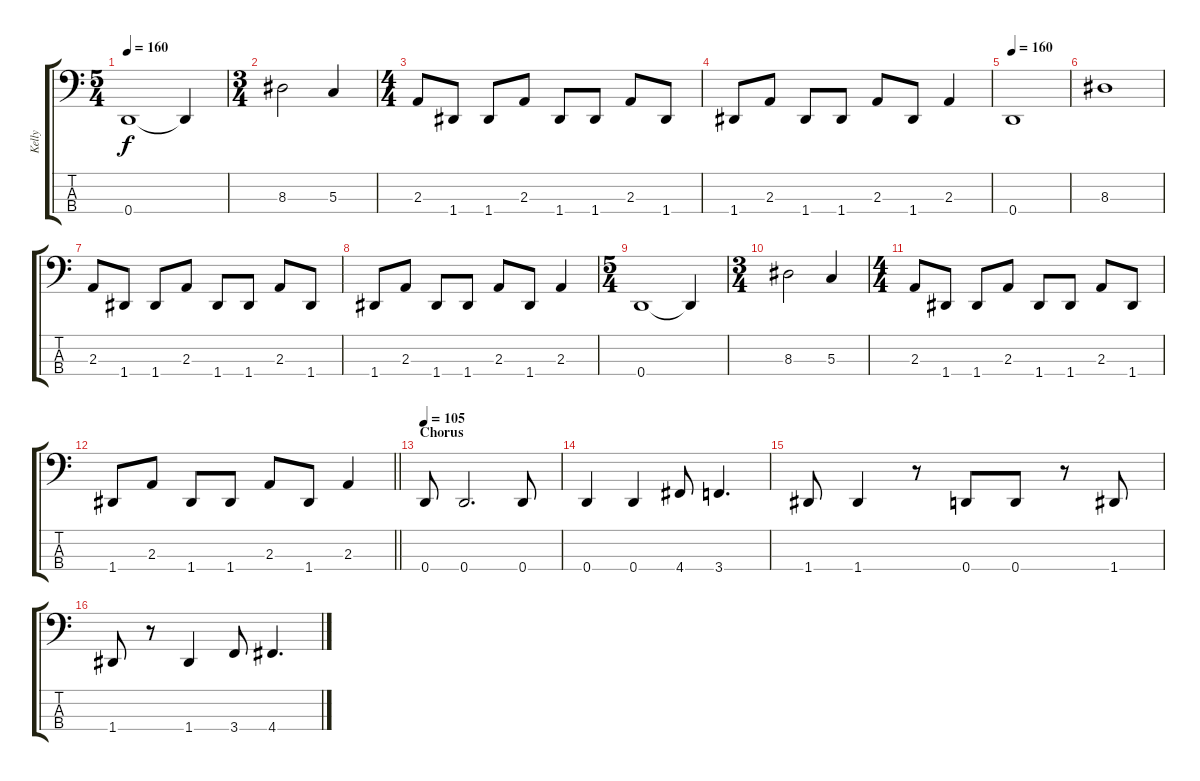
\track ("Kelly" "Kelly") {instrument electricbasspick}
\staff {score tabs}
\tuning (F2 C2 G1 D1) {hide}
\ts (5 4)
\tempo 160
\clef f4
\ks c
0.4.1{dy f} 0.4{t}.4 |
\ts (3 4)
8.3.2 5.3.4 |
\ts (4 4)
2.3.8 1.4.8 1.4.8 2.3.8 1.4.8 1.4.8 2.3.8 1.4.8 |
1.4.8 2.3.8 1.4.8 1.4.8 2.3.8 1.4.8 2.3.4 |
\tempo 160
0.4.1 |
8.3.1 |
2.3.8 1.4.8 1.4.8 2.3.8 1.4.8 1.4.8 2.3.8 1.4.8 |
1.4.8 2.3.8 1.4.8 1.4.8 2.3.8 1.4.8 2.3.4 |
\ts (5 4)
0.4.1 0.4{t}.4 |
\ts (3 4)
8.3.2 5.3.4 |
\ts (4 4)
2.3.8 1.4.8 1.4.8 2.3.8 1.4.8 1.4.8 2.3.8 1.4.8 |
\barLineRight lightlight
1.4.8 2.3.8 1.4.8 1.4.8 2.3.8 1.4.8 2.3.4 |
\section ("" "Chorus")
\tempo 105
0.4.8 0.4.2{d} 0.4.8 |
0.4.4 0.4.4 4.4.8 3.4.4{d} |
1.4.8 1.4.4 r.8 0.4.8 0.4.8 r.8 1.4.8 |
1.4.8 r.8 1.4.4 3.4.8 4.4.4{d}
